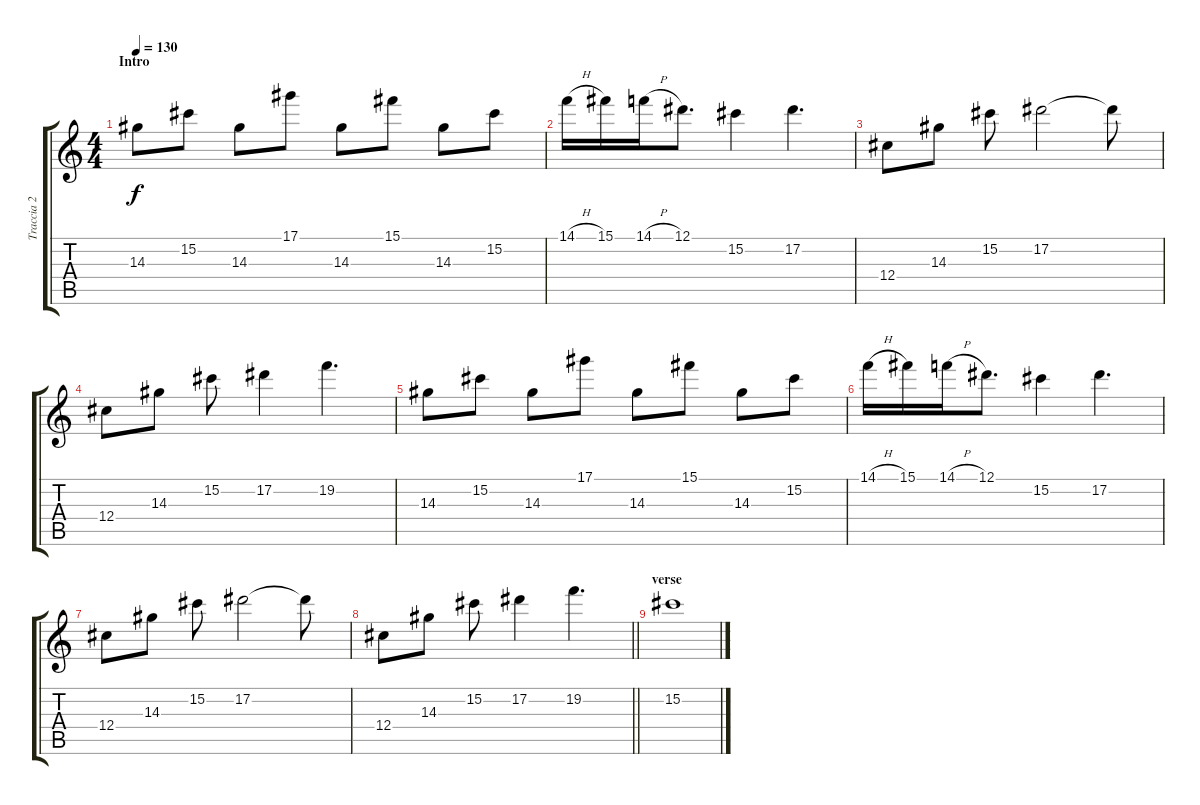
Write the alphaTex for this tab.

\track ("Traccia 2" "Traccia 2") {instrument distortionguitar}
\staff {score tabs}
\tuning (Eb4 Bb3 Gb3 Db3 Ab2 Eb2) {hide}
\ts (4 4)
\section ("" "Intro")
\tempo 130
\clef g2
\ks c
14.3.8{dy f instrument distortionguitar} 15.2.8 14.3.8 17.1.8 14.3.8 15.1.8 14.3.8 15.2.8 |
14.1{h}.16 15.1.16 14.1{h}.16 12.1.8{d} 15.2.4 17.2.4{d} |
12.4.8 14.3.8 15.2.8 17.2.2 17.2{t}.8 |
12.4.8 14.3.8 15.2.8 17.2.4 19.2.4{d} |
14.3.8 15.2.8 14.3.8 17.1.8 14.3.8 15.1.8 14.3.8 15.2.8 |
14.1{h}.16 15.1.16 14.1{h}.16 12.1.8{d} 15.2.4 17.2.4{d} |
12.4.8 14.3.8 15.2.8 17.2.2 17.2{t}.8 |
\barLineRight lightlight
12.4.8 14.3.8 15.2.8 17.2.4 19.2.4{d} |
\section ("" "verse")
15.2.1
